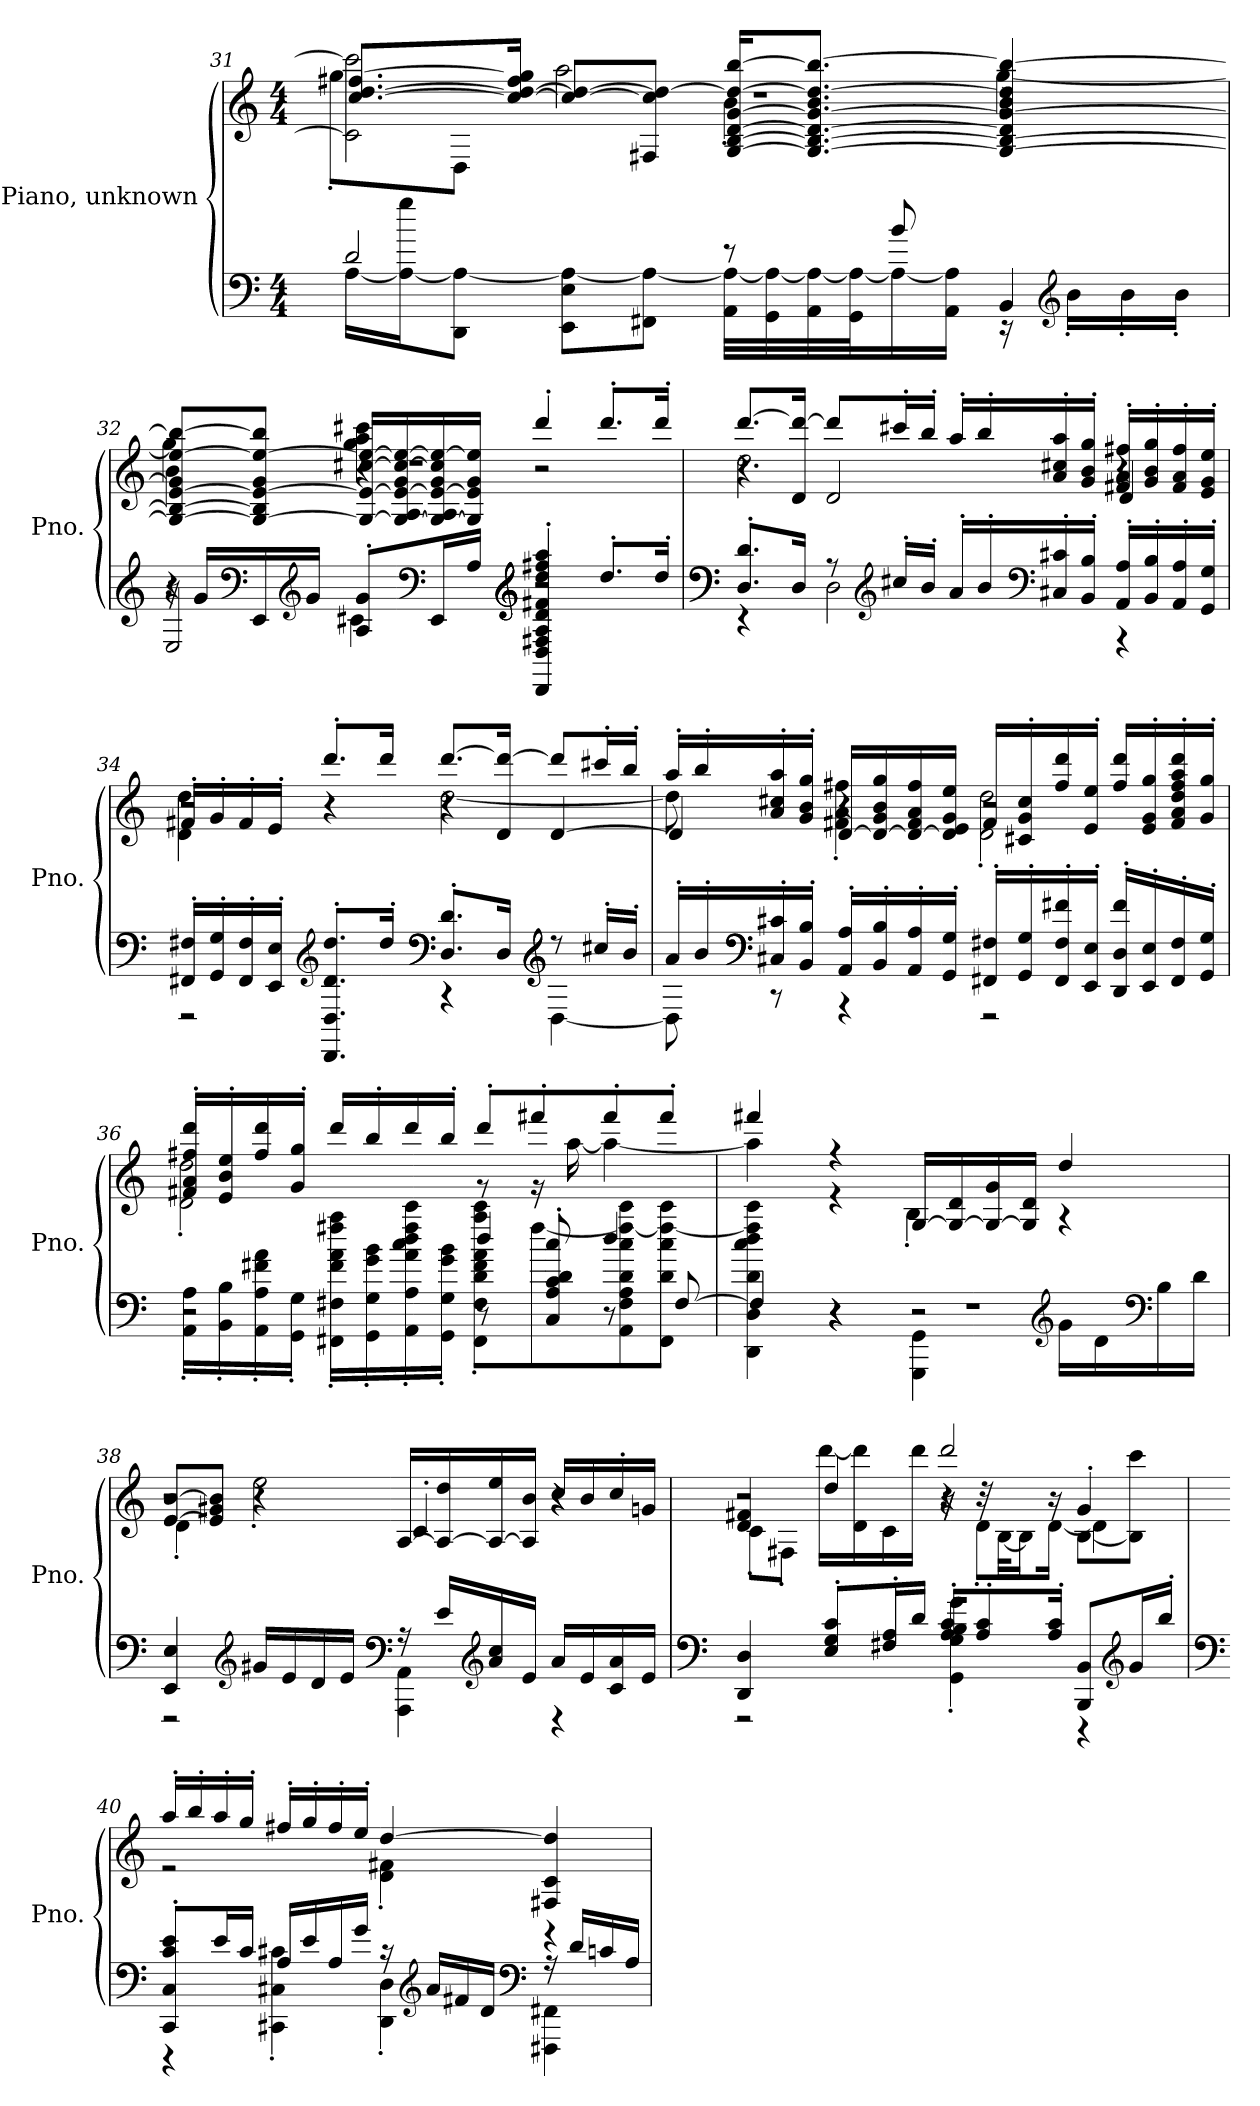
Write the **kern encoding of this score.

**kern	**kern
*part1	*part1
*staff2	*staff1
*I"Piano, unknown	*
*I'Pno.	*
!!LO:LB:g=z
*clefF4	*clefG2
*k[]	*k[]
*M4/4	*M4/4
=31	=31
*^	*^
*	*	*	*^
*	*	*	*	*^
2d/	[16A\LL	1r	2c\] 2ccc\]	[8.cc/ [8.dd/ [8.ff#X/L	8gg'\L
.	16A\_ 16gg\J	.	.	.	.
.	8DD\ 8A\_J	.	.	.	8D\J
.	.	.	.	16cc/_ 16dd/_ 16ff#/] 16gg/Jk	.
.	8EE\ 8E\ 8A\_L	.	.	8cc/_ 8dd/_L	2aa\
.	8FF#X\ 8A\_J	.	.	8F#X/ 8cc/] 8dd/_J	.
8r	32AA\ 32A\_LLL	.	4b'\	[16G/ [16B/ [16d/ [16g/ 16dd/_ [16bb/KL	.
.	32GG\ 32A\_	.	.	.	.
.	32AA\ 32A\_	.	.	8.G/_ 8.B/_ 8.d/_ 8.g/_ 8.b/ 8.dd/_ 8.bb/_J	.
.	32GG\ 32A\_J	.	.	.	.
8b/	16A\_	.	.	.	.
.	16AA\ 16A\]JJ	.	.	.	.
4BB/	16r	.	4r	4G/_ 4B/_ 4d/] 4g/_ 4b/ 4dd/] 4bb/_	[4gg\
*clefG2	*	*	*	*	*
.	16b'\LL	.	.	.	.
.	16b'\	.	.	.	.
.	16b'\JJ	.	.	.	.
!!LO:LB:g=z	!!	!!	!!
=32	=32	=32	=32	=32	=32
*	*^	*	*	*	*
16r	4r	2E/	1r	4b\	8G/_ 8B/_ [8e/ 8g/] [8ee/ 8bb/_L	4gg\]
16g/LL	.	.	.	.	.	.
*clefF4	*	*	*	*	*	*
16EE/	.	.	.	.	8G/_ 8B/] 8e/_ 8g/ 8ee/_ 8bb/]J	.
*clefG2	*	*	*	*	*	*
16g/JJ	.	.	.	.	.	.
8A/' 8g/'L	4c#X\	.	.	4gg\ 4aa\ 4ccc#X\	16G/_ 16e/_ [16cc#X/ 16ee/_LL	4r
.	.	.	.	.	16G/_ 16A/ 16e/_ 16g/ 16cc#/_ 16ee/_	.
*clefF4	*	*	*	*	*	*
16EE/L	.	.	.	.	16G/_ 16A/ 16e/_ 16g/ 16cc#/] 16ee/_	.
16A/JJ	.	.	.	.	16G/] 16e/] 16g/ 16ee/]JJ	.
*clefG2	*	*	*	*	*	*
4DD/' 4D/' 4F#X/' 4A/' 4d/' 4f#X/' 4dd/' 4ff#X/' 4aa/'	2r	2r	.	2r	4ddd'/	2r
8.dd'/L	.	.	.	.	8.ddd'/L	.
16dd'/Jk	.	.	.	.	16ddd'/Jk	.
*v	*v	*v	*	*	*	*
*	*v	*v	*v	*v
=33	=33
*clefF4	*
*^	*^
*	*	*	*^
8.D/' 8.d/'L	4r	[8.ddd/L	2.dd\	4r
16D/Jk	.	16d/ 16ddd/_Jk	.	.
8r	2D\	8ddd/L]	.	2d/
*clefG2	*	*	*	*
16cc#X'/LL	.	16ccc#X'/L	.	.
16b'/JJ	.	16bb'/JJ	.	.
16a'/LL	.	16aa'/LL	.	.
16b'/	.	16bb'/	.	.
*clefF4	*	*	*	*
16C#X/' 16c#X/'	.	16a/' 16cc#X/' 16aa/'	.	.
16BB/' 16B/'JJ	.	16g/' 16b/' 16gg/'JJ	.	.
16AA/' 16A/'LL	4r	16f#X/' 16a/' 16ff#X/'LL	4r	4d/
16BB/' 16B/'	.	16g/' 16b/' 16gg/'	.	.
16AA/' 16A/'	.	16f#/' 16a/' 16ff#/'	.	.
16GG/' 16G/'JJ	.	16e/' 16g/' 16ee/'JJ	.	.
!!LO:LB:g=z	!!	!!
=34	=34	=34	=34	=34
16FF#X/' 16F#X/'LL	2r	16f#X'/LL	4d\ 4dd\	2r
16GG/' 16G/'	.	16g'/	.	.
16FF#/' 16F#/'	.	16f#'/	.	.
16EE/' 16E/'JJ	.	16e'/JJ	.	.
*clefG2	*	*	*	*
8.DD/' 8.D/' 8.d/' 8.dd/'L	.	8.ddd'/L	4r	.
16dd'/Jk	.	16ddd/Jk	.	.
*clefF4	*	*	*	*
8.D/' 8.d/'L	4r	[8.ddd/L	[2dd\	4r
16D/Jk	.	16d/ 16ddd/_Jk	.	.
*clefG2	*	*	*	*
8r	[4D\	8ddd/L]	.	[4d/
16cc#X'/LL	.	16ccc#X'/L	.	.
16b'/JJ	.	16bb'/JJ	.	.
!!LO:LB:g=z	!!	!!
=35	=35	=35	=35	=35
16a'/LL	8D\]	16aa'/LL	8dd\]	4d/]
16b'/	.	16bb'/	.	.
*clefF4	*	*	*	*
16C#X/' 16c#X/'	8r	16a/' 16cc#X/' 16aa/'	8r	.
16BB/' 16B/'JJ	.	16g/' 16b/' 16gg/'JJ	.	.
16AA/' 16A/'LL	4r	[16d/LL	4f#X\' 4a\' 4ff#X\'	4r
16BB/' 16B/'	.	16d/_ 16g/ 16b/ 16gg/	.	.
16AA/' 16A/'	.	16d/_ 16f#/ 16a/ 16ff#/	.	.
16GG/' 16G/'JJ	.	16d/] 16e/ 16g/ 16ee/JJ	.	.
16FF#X/' 16F#X/'LL	2r	16f#/LL	2d\' 2dd\'	2r
16GG/' 16G/'	.	16c#X/' 16g/' 16cc#/'	.	.
16FF#/' 16F#/' 16f#X/'	.	16ff#/ 16ddd/	.	.
16EE/' 16E/'JJ	.	16e/' 16ee/'JJ	.	.
16DD/' 16D/' 16f#/'LL	.	16ff#/ 16ddd/LL	.	.
16EE/' 16E/'	.	16e/' 16g/' 16gg/'	.	.
16FF#/' 16F#/'	.	16f#/' 16a/' 16dd/' 16ff#/' 16aa/' 16ddd/'	.	.
16GG/' 16G/'JJ	.	16g/' 16gg/'JJ	.	.
*	*	*	*v	*v
!!LO:PB:g=z
=36	=36	=36	=36
*	*^	*	*
2r	16AA\' 16A\'LL	2r	16f#X/' 16a/' 16ff#X/' 16ddd/'LL	2d\' 2dd\'
.	16BB\' 16B\'	.	16e/' 16b/' 16ee/'	.
.	16AA\' 16A\' 16f#X\' 16a\'	.	16ff#/ 16ddd/	.
.	16GG\' 16G\'JJ	.	16g/' 16gg/'JJ	.
.	16FF#X\' 16F#X\' 16f#\' 16a\' 16ff#X\' 16aa\'LL	.	16ddd/LL	.
.	16GG\' 16G\' 16g\' 16b\'	.	16bb'/	.
.	16AA\' 16A\' 16a\' 16cc\' 16dd\' 16ff#\' 16ccc\'	.	16ddd/	.
.	16GG\' 16G\' 16g\' 16b\'JJ	.	16bb'/JJ	.
4dd/	8FF#\' 8F#\' 8d\' 8f#\' 8a\' 8aa\' 8ccc\'L	8r	8ddd'/L	8r
.	[8ff#\	8C/' 8A/' 8c/' 8d/' 8cc/'	8fff#X'/	16r
.	.	.	.	[16aa\
4dd/	8AA\ 8F#\ 8A\ 8d\ 8cc\ 8ff#\_ 8ccc\	8r	8fff#'/	4aa\_
.	8FF#\ 8d\ 8cc\ 8ff#\_ 8ccc\J	[8F#/	8fff#'/J	.
=37	=37	=37	=37	=37
1r	4DD\ 4D\ 4d\ 4cc\ 4dd\ 4ff#\] 4ccc\	4F#/]	4fff#X/	4aa\]
.	4r	4r	4r	4r
.	4GGG\ 4GG\	2r	[16G/LL	4B'\
.	.	.	16G/_ 16d/	.
.	.	.	16G/_ 16g/	.
.	.	.	16G/] 16d/JJ	.
*clefG2	*	*	*	*
.	16g\LL	.	4dd/	4r
.	16d\	.	.	.
*clefF4	*	*	*	*
.	16B\	.	.	.
.	16d\JJ	.	.	.
*	*v	*v	*	*
!!LO:LB:g=z
=38	=38	=38	=38
*	*	*	*^
4EE/ 4E/	2r	[8e/ [8b/L	4d'\	2r
.	.	8e/] 8g#X/ 8b/]J	.	.
*clefG2	*	*	*	*
16g#X/LL	.	4r	2ee'\	.
16e/	.	.	.	.
16d/	.	.	.	.
16e/JJ	.	.	.	.
*clefF4	*	*	*	*
16r	4AAA\ 4AA\	[16A/LL	.	4c'/
16e/LL	.	16A/_ 16dd/	.	.
*clefG2	*	*	*	*
16a/ 16cc/	.	16A/_ 16ee/	.	.
16e/JJ	.	16A/] 16b/JJ	.	.
16a/LL	4r	16cc/LL	4r	4r
16e/	.	16b/	.	.
16c/ 16a/	.	16cc'/	.	.
16e/JJ	.	16gn/JJ	.	.
*	*	*v	*v	*v
=39	=39	=39
*clefF4	*	*
*	*	*^
*	*	*	*^
*	*	*	*	*^
4DD/ 4D/	2r	4d/ 4f#X/	8c'\L	2r	2r
.	.	.	8F#X'\J	.	.
8E/' 8G/' 8c/'L	.	4dd/	[16ddd\LL	.	.
.	.	.	16d\ 16ddd\]	.	.
16F#X/' 16A/'L	.	.	16c\	.	.
16d/JJ	.	.	16ddd\JJ	.	.
16A/' 16B/' 16c/'KL	4GG\' 4G\' 4g\'	2ddd/	16r	4r	16r
8A/' 8c/'	.	.	32r	.	8d'\L
.	.	.	[32B\KLL	.	.
.	.	.	16B\JJ]	.	.
16A/' 16c/'Jk	.	.	16r	.	[16d\Jk
8BBB/ 8BB/L	4r	.	[8B\L	4g'/	4d\]
*clefG2	*	*	*	*	*
16g/L	.	.	8B\] 8ccc\J	.	.
16bb'/JJ	.	.	.	.	.
*	*	*v	*v	*v	*v
!!LO:LB:g=z
=40	=40	=40
*clefF4	*	*
*	*	*^
8CC/' 8C/' 8c/' 8e/'L	4r	16aa'/LL	2r
.	.	16bb'/	.
16e/L	.	16aa'/	.
16c/JJ	.	16gg'/JJ	.
16A/LL	4CC#X\' 4C#X\' 4c#X\'	16ff#X'/LL	.
16e/	.	16gg'/	.
16A/	.	16ff#'/	.
16g/JJ	.	16ee'/JJ	.
16r	4DD\' 4D\'	[4dd/	4d\' 4f#X\'
*clefG2	*	*	*
16a/LL	.	.	.
16f#X/	.	.	.
16d/JJ	.	.	.
*clefF4	*	*	*
16r	4FFF#X\ 4FF#X\	4F#X/ 4c/ 4dd/]	4r
16d/LL	.	.	.
16cn/	.	.	.
16A/JJ	.	.	.
*v	*v	*	*
*	*v	*v
=	=
*-	*-
